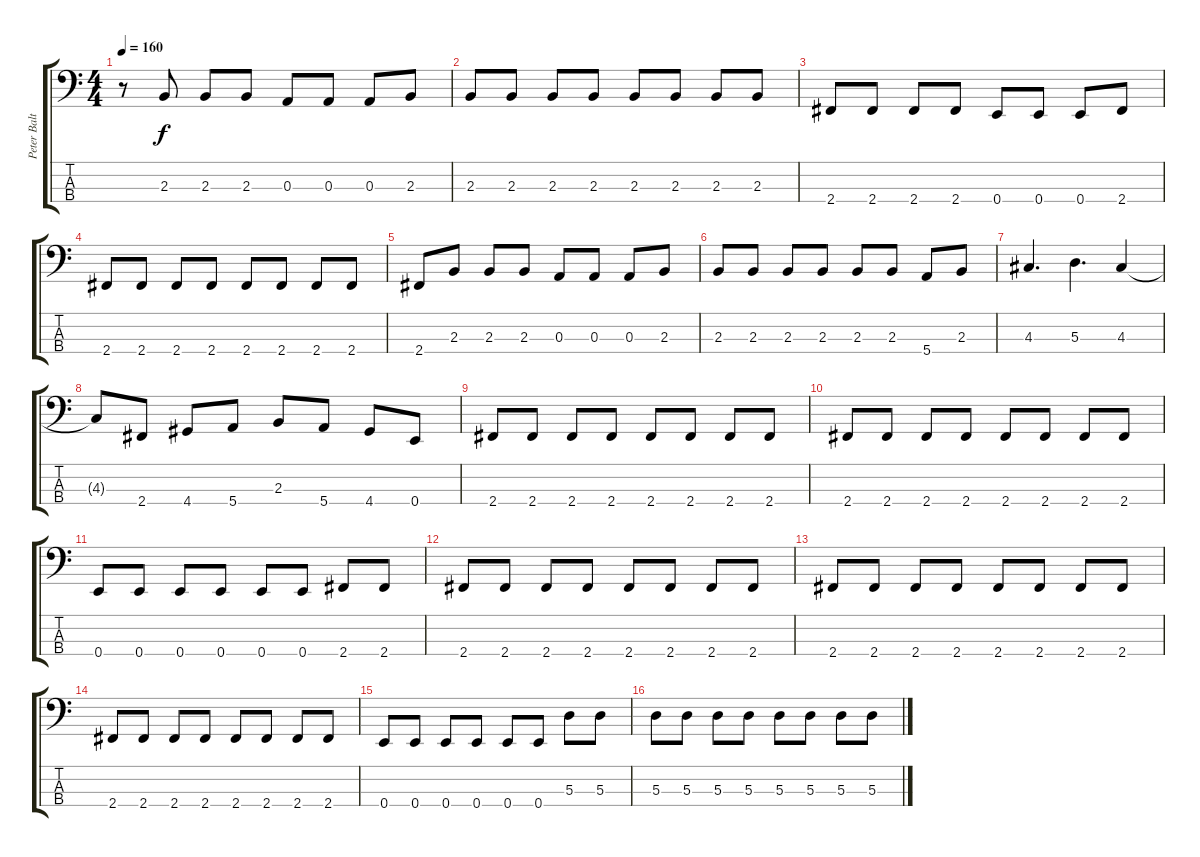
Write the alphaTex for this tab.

\track ("Peter Baltes" "Peter Balt") {solo instrument electricbassfinger}
\staff {score tabs}
\tuning (G2 D2 A1 E1) {hide}
\ts (4 4)
\tempo 160
\clef f4
\ks c
r.8{dy f} 2.3.8 2.3.8 2.3.8 0.3.8 0.3.8 0.3.8 2.3.8 |
2.3.8 2.3.8 2.3.8 2.3.8 2.3.8 2.3.8 2.3.8 2.3.8 |
2.4.8 2.4.8 2.4.8 2.4.8 0.4.8 0.4.8 0.4.8 2.4.8 |
2.4.8 2.4.8 2.4.8 2.4.8 2.4.8 2.4.8 2.4.8 2.4.8 |
2.4.8 2.3.8 2.3.8 2.3.8 0.3.8 0.3.8 0.3.8 2.3.8 |
2.3.8 2.3.8 2.3.8 2.3.8 2.3.8 2.3.8 5.4.8 2.3.8 |
4.3.4{d} 5.3.4{d} 4.3.4 |
4.3{t}.8 2.4.8 4.4.8 5.4.8 2.3.8 5.4.8 4.4.8 0.4.8 |
2.4.8 2.4.8 2.4.8 2.4.8 2.4.8 2.4.8 2.4.8 2.4.8 |
2.4.8 2.4.8 2.4.8 2.4.8 2.4.8 2.4.8 2.4.8 2.4.8 |
0.4.8 0.4.8 0.4.8 0.4.8 0.4.8 0.4.8 2.4.8 2.4.8 |
2.4.8 2.4.8 2.4.8 2.4.8 2.4.8 2.4.8 2.4.8 2.4.8 |
2.4.8 2.4.8 2.4.8 2.4.8 2.4.8 2.4.8 2.4.8 2.4.8 |
2.4.8 2.4.8 2.4.8 2.4.8 2.4.8 2.4.8 2.4.8 2.4.8 |
0.4.8 0.4.8 0.4.8 0.4.8 0.4.8 0.4.8 5.3.8 5.3.8 |
5.3.8 5.3.8 5.3.8 5.3.8 5.3.8 5.3.8 5.3.8 5.3.8
